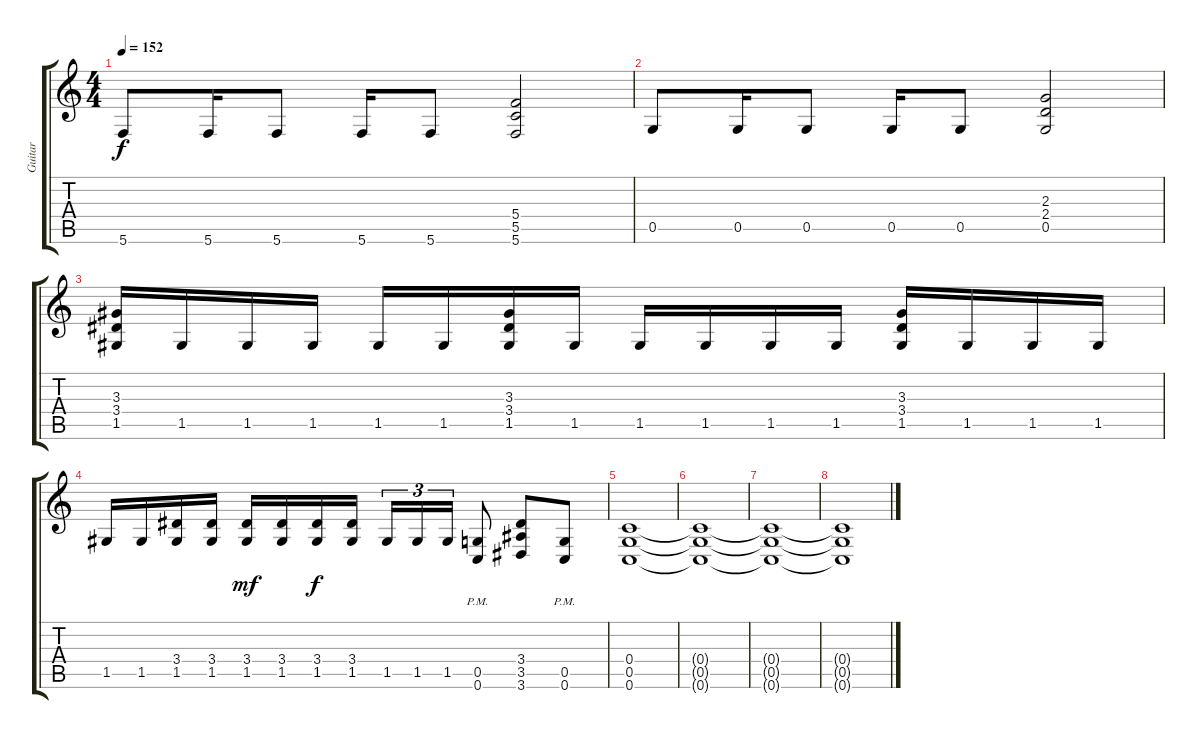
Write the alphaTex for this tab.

\track ("Guitar" "Guitar") {instrument distortionguitar}
\staff {score tabs}
\tuning (D4 A3 F3 C3 G2 C2) {hide}
\ts (4 4)
\tempo 152
\clef g2
\ks c
5.6.8{dy f} 5.6.16 5.6.8 5.6.16 5.6.8 (5.4 5.5 5.6).2 |
0.5.8 0.5.16 0.5.8 0.5.16 0.5.8 (2.3 2.4 0.5).2 |
(3.3 3.4 1.5).16 1.5.16 1.5.16 1.5.16 1.5.16 1.5.16 (3.3 3.4 1.5).16 1.5.16 1.5.16 1.5.16 1.5.16 1.5.16 (3.3 3.4 1.5).16 1.5.16 1.5.16 1.5.16 |
1.5.16 1.5.16 (3.4 1.5).16 (3.4 1.5).16 (3.4 1.5).16{dy mf} (3.4 1.5).16 (3.4 1.5).16{dy f} (3.4 1.5).16 1.5.16{tu (3 2)} 1.5.16{tu (3 2)} 1.5.16{tu (3 2)} (0.5{pm} 0.6).8 (3.4 3.5 3.6).8 (0.5{pm} 0.6).8 |
(0.4 0.5 0.6).1 |
(0.4{t} 0.5{t} 0.6{t}).1{volume 0} |
(0.4{t} 0.5{t} 0.6{t}).1 |
(0.4{t} 0.5{t} 0.6{t}).1
